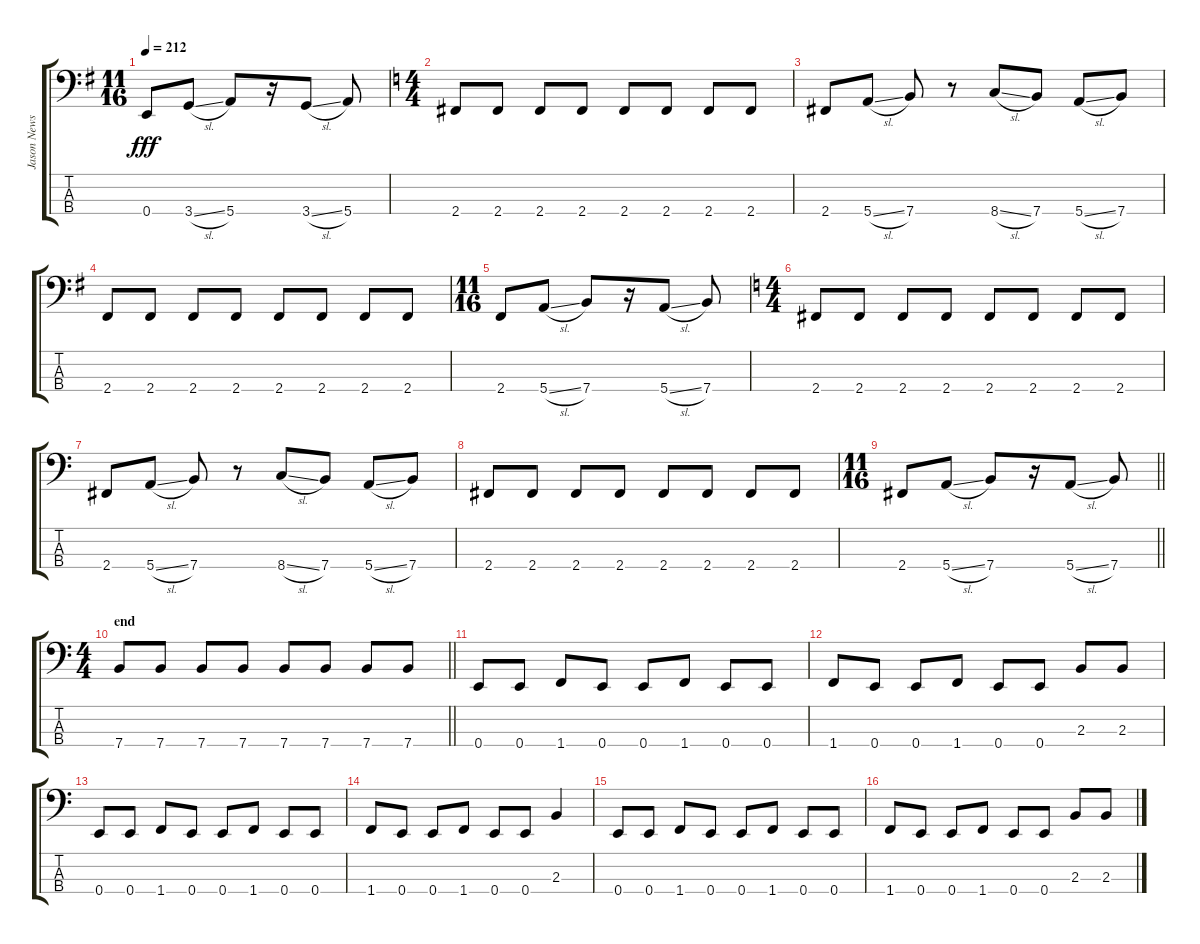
\track ("Jason Newsted" "Jason News") {instrument electricbasspick}
\staff {score tabs}
\tuning (G2 D2 A1 E1) {hide}
\ts (11 16)
\tempo 212
\clef f4
\ks g
0.4.8{dy fff} 3.4{sl}.8 5.4.8 r.16 3.4{sl}.8 5.4.8 |
\ts (4 4)
\ks c
2.4.8 2.4.8 2.4.8 2.4.8 2.4.8 2.4.8 2.4.8 2.4.8 |
2.4.8 5.4{sl}.8 7.4.8 r.8 8.4{sl}.8 7.4.8 5.4{sl}.8 7.4.8 |
\ks g
2.4.8 2.4.8 2.4.8 2.4.8 2.4.8 2.4.8 2.4.8 2.4.8 |
\ts (11 16)
2.4.8 5.4{sl}.8 7.4.8 r.16 5.4{sl}.8 7.4.8 |
\ts (4 4)
\ks c
2.4.8 2.4.8 2.4.8 2.4.8 2.4.8 2.4.8 2.4.8 2.4.8 |
2.4.8 5.4{sl}.8 7.4.8 r.8 8.4{sl}.8 7.4.8 5.4{sl}.8 7.4.8 |
2.4.8 2.4.8 2.4.8 2.4.8 2.4.8 2.4.8 2.4.8 2.4.8 |
\ts (11 16)
\barLineRight lightlight
2.4.8 5.4{sl}.8 7.4.8 r.16 5.4{sl}.8 7.4.8 |
\ts (4 4)
\section ("" "end")
\barLineRight lightlight
7.4.8 7.4.8 7.4.8 7.4.8 7.4.8 7.4.8 7.4.8 7.4.8 |
0.4.8 0.4.8 1.4.8 0.4.8 0.4.8 1.4.8 0.4.8 0.4.8 |
1.4.8 0.4.8 0.4.8 1.4.8 0.4.8 0.4.8 2.3.8 2.3.8 |
0.4.8 0.4.8 1.4.8 0.4.8 0.4.8 1.4.8 0.4.8 0.4.8 |
1.4.8 0.4.8 0.4.8 1.4.8 0.4.8 0.4.8 2.3.4 |
0.4.8 0.4.8 1.4.8 0.4.8 0.4.8 1.4.8 0.4.8 0.4.8 |
1.4.8 0.4.8 0.4.8 1.4.8 0.4.8 0.4.8 2.3.8 2.3.8
